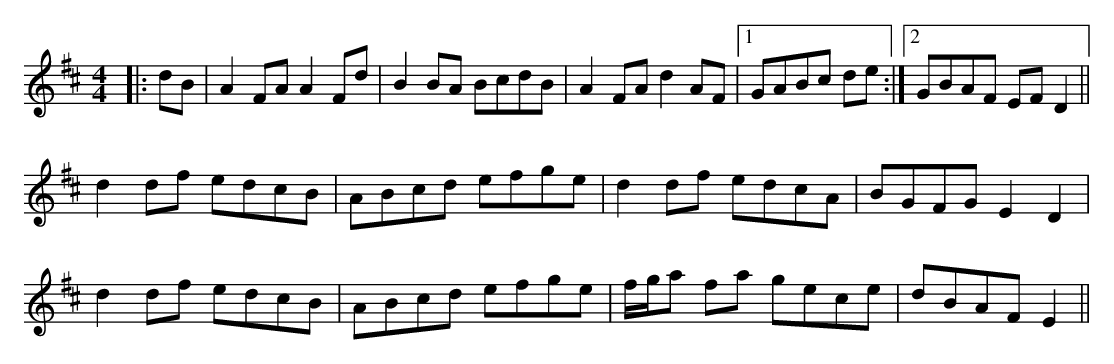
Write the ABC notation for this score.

X:1
M:4/4
K:D
|:dB|A2FA A2Fd|B2BA BcdB|A2FA d2AF|1 GABc de:|2 GBAF EFD2||
d2df edcB|ABcd efge|d2df edcA|BGFG E2D2|
d2df edcB|ABcd efge|f/g/a fa gece|dBAF E2||
